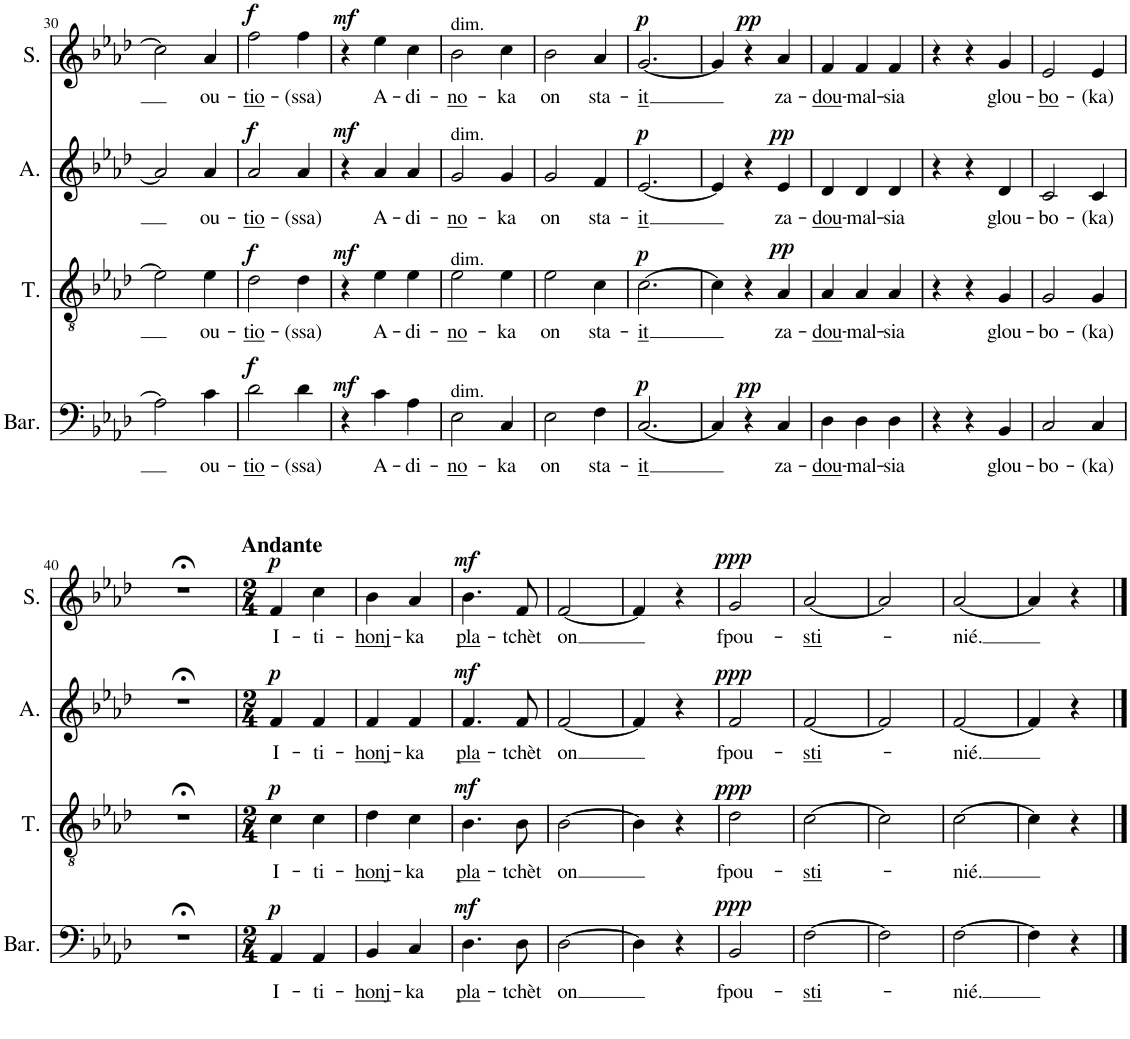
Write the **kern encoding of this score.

**kern	**text	**dynam	**kern	**text	**dynam	**kern	**text	**dynam	**kern	**text	**dynam
*part4	*part4	*part4	*part3	*part3	*part3	*part2	*part2	*part2	*part1	*part1	*part1
*staff4	*staff4	*staff4	*staff3	*staff3	*staff3	*staff2	*staff2	*staff2	*staff1	*staff1	*staff1
*I"Baritone	*	*	*I"Ténor	*	*	*I"Alto	*	*	*I"Soprano	*	*
*I'Bar.	*	*	*I'T.	*	*	*I'A.	*	*	*I'S.	*	*
!!LO:PB:g=z
*clefF4	*	*	*clefGv2	*	*	*clefG2	*	*	*clefG2	*	*
*k[b-e-a-d-]	*	*	*k[b-e-a-d-]	*	*	*k[b-e-a-d-]	*	*	*k[b-e-a-d-]	*	*
*M3/4	*	*	*M3/4	*	*	*M3/4	*	*	*M3/4	*	*
=30	=30	=30	=30	=30	=30	=30	=30	=30	=30	=30	=30
2A-\]	.	.	2e-\]	.	.	2a-/]	.	.	2cc\]	.	.
!	!LO:LY:b	!	!	!LO:LY:b	!	!	!LO:LY:b	!	!	!LO:LY:b	!
4c\	ou-	.	4e-\	ou-	.	4a-/	ou-	.	4a-/	ou-	.
=31	=31	=31	=31	=31	=31	=31	=31	=31	=31	=31	=31
!	!LO:LY:b	!LO:DY:a	!	!LO:LY:b	!LO:DY:a	!	!LO:LY:b	!LO:DY:a	!	!LO:LY:b	!LO:DY:a
2d-\	-tio-	f	2d-\	-tio-	f	2a-/	-tio-	f	2ff\	-tio-	f
!	!LO:LY:b	!	!	!LO:LY:b	!	!	!LO:LY:b	!	!	!LO:LY:b	!
4d-\	-(ssa)	.	4d-\	-(ssa)	.	4a-/	-(ssa)	.	4ff\	-(ssa)	.
=32	=32	=32	=32	=32	=32	=32	=32	=32	=32	=32	=32
!	!	!LO:DY:a	!	!	!LO:DY:a	!	!	!LO:DY:a	!	!	!LO:DY:a
4r	.	mf	4r	.	mf	4r	.	mf	4r	.	mf
!	!LO:LY:b	!	!	!LO:LY:b	!	!	!LO:LY:b	!	!	!LO:LY:b	!
4c\	A-	.	4e-\	A-	.	4a-/	A-	.	4ee-\	A-	.
!	!LO:LY:b	!	!	!LO:LY:b	!	!	!LO:LY:b	!	!	!LO:LY:b	!
4A-\	-di-	.	4e-\	-di-	.	4a-/	-di-	.	4cc\	-di-	.
=33	=33	=33	=33	=33	=33	=33	=33	=33	=33	=33	=33
!	!	!	!	!	!	!	!	!	!LO:TX:a:t=dim.	!	!
!	!	!	!	!	!	!LO:TX:a:t=dim.	!	!	!	!	!
!	!	!	!LO:TX:a:t=dim.	!	!	!	!	!	!	!	!
!LO:TX:a:t=dim.	!	!	!	!	!	!	!	!	!	!	!
!	!LO:LY:b	!	!	!LO:LY:b	!	!	!LO:LY:b	!	!	!LO:LY:b	!
2E-\	-no-	.	2e-\	-no-	.	2g/	-no-	.	2b-\	-no-	.
!	!LO:LY:b	!	!	!LO:LY:b	!	!	!LO:LY:b	!	!	!LO:LY:b	!
4C/	-ka	.	4e-\	-ka	.	4g/	-ka	.	4cc\	-ka	.
=34	=34	=34	=34	=34	=34	=34	=34	=34	=34	=34	=34
!	!LO:LY:b	!	!	!LO:LY:b	!	!	!LO:LY:b	!	!	!LO:LY:b	!
2E-\	on	.	2e-\	on	.	2g/	on	.	2b-\	on	.
!	!LO:LY:b	!	!	!LO:LY:b	!	!	!LO:LY:b	!	!	!LO:LY:b	!
4F\	sta-	.	4c\	sta-	.	4f/	sta-	.	4a-/	sta-	.
=35	=35	=35	=35	=35	=35	=35	=35	=35	=35	=35	=35
!	!LO:LY:b	!LO:DY:a	!	!LO:LY:b	!LO:DY:a	!	!LO:LY:b	!LO:DY:a	!	!LO:LY:b	!LO:DY:a
[2.C/	-it	p	[2.c\	-it	p	[2.e-/	-it	p	[2.g/	-it	p
=36	=36	=36	=36	=36	=36	=36	=36	=36	=36	=36	=36
4C/]	.	.	4c\]	.	.	4e-/]	.	.	4g/]	.	.
!	!	!LO:DY:a	!	!	!	!	!	!	!	!	!LO:DY:a
4r	.	pp	4r	.	.	4r	.	.	4r	.	pp
!	!LO:LY:b	!	!	!LO:LY:b	!LO:DY:a	!	!LO:LY:b	!LO:DY:a	!	!LO:LY:b	!
4C/	za-	.	4A-/	za-	pp	4e-/	za-	pp	4a-/	za-	.
=37	=37	=37	=37	=37	=37	=37	=37	=37	=37	=37	=37
!	!LO:LY:b	!	!	!LO:LY:b	!	!	!LO:LY:b	!	!	!LO:LY:b	!
4D-\	-dou-	.	4A-/	-dou-	.	4d-/	-dou-	.	4f/	-dou-	.
!	!LO:LY:b	!	!	!LO:LY:b	!	!	!LO:LY:b	!	!	!LO:LY:b	!
4D-\	-mal-	.	4A-/	-mal-	.	4d-/	-mal-	.	4f/	-mal-	.
!	!LO:LY:b	!	!	!LO:LY:b	!	!	!LO:LY:b	!	!	!LO:LY:b	!
4D-\	-sia	.	4A-/	-sia	.	4d-/	-sia	.	4f/	-sia	.
=38	=38	=38	=38	=38	=38	=38	=38	=38	=38	=38	=38
4r	.	.	4r	.	.	4r	.	.	4r	.	.
4r	.	.	4r	.	.	4r	.	.	4r	.	.
!	!LO:LY:b	!	!	!LO:LY:b	!	!	!LO:LY:b	!	!	!LO:LY:b	!
4BB-/	glou-	.	4G/	glou-	.	4d-/	glou-	.	4g/	glou-	.
=39	=39	=39	=39	=39	=39	=39	=39	=39	=39	=39	=39
!	!LO:LY:b	!	!	!LO:LY:b	!	!	!LO:LY:b	!	!	!LO:LY:b	!
2C/	-bo-	.	2G/	-bo-	.	2c/	-bo-	.	2e-/	-bo-	.
!	!LO:LY:b	!	!	!LO:LY:b	!	!	!LO:LY:b	!	!	!LO:LY:b	!
4C/	-(ka)	.	4G/	-(ka)	.	4c/	-(ka)	.	4e-/	-(ka)	.
!!LO:LB:g=z
=40	=40	=40	=40	=40	=40	=40	=40	=40	=40	=40	=40
2.r;<	.	.	2.r;<	.	.	2.r;<	.	.	2.r;<	.	.
=41	=41	=41	=41	=41	=41	=41	=41	=41	=41	=41	=41
*M2/4	*	*	*M2/4	*	*	*M2/4	*	*	*M2/4	*	*
!	!	!	!	!	!	!	!	!	!LO:TX:a:B:t=Andante	!	!
!	!LO:LY:b	!LO:DY:a	!	!LO:LY:b	!LO:DY:a	!	!LO:LY:b	!LO:DY:a	!	!LO:LY:b	!LO:DY:a
4AA-/	I-	p	4c\	I-	p	4f/	I-	p	4f/	I-	p
!	!LO:LY:b	!	!	!LO:LY:b	!	!	!LO:LY:b	!	!	!LO:LY:b	!
4AA-/	-ti-	.	4c\	-ti-	.	4f/	-ti-	.	4cc\	-ti-	.
=42	=42	=42	=42	=42	=42	=42	=42	=42	=42	=42	=42
!	!LO:LY:b	!	!	!LO:LY:b	!	!	!LO:LY:b	!	!	!LO:LY:b	!
4BB-/	-honj-	.	4d-\	-honj-	.	4f/	-honj-	.	4b-\	-honj-	.
!	!LO:LY:b	!	!	!LO:LY:b	!	!	!LO:LY:b	!	!	!LO:LY:b	!
4C/	-ka	.	4c\	-ka	.	4f/	-ka	.	4a-/	-ka	.
=43	=43	=43	=43	=43	=43	=43	=43	=43	=43	=43	=43
!	!LO:LY:b	!LO:DY:a	!	!LO:LY:b	!LO:DY:a	!	!LO:LY:b	!LO:DY:a	!	!LO:LY:b	!LO:DY:a
4.D-\	pla-	mf	4.B-\	pla-	mf	4.f/	pla-	mf	4.b-\	pla-	mf
!	!LO:LY:b	!	!	!LO:LY:b	!	!	!LO:LY:b	!	!	!LO:LY:b	!
8D-\	-tchèt	.	8B-\	-tchèt	.	8f/	-tchèt	.	8f/	-tchèt	.
=44	=44	=44	=44	=44	=44	=44	=44	=44	=44	=44	=44
!	!LO:LY:b	!	!	!LO:LY:b	!	!	!LO:LY:b	!	!	!LO:LY:b	!
[2D-\	on	.	[2B-\	on	.	[2f/	on	.	[2f/	on	.
=45	=45	=45	=45	=45	=45	=45	=45	=45	=45	=45	=45
4D-\]	.	.	4B-\]	.	.	4f/]	.	.	4f/]	.	.
4r	.	.	4r	.	.	4r	.	.	4r	.	.
=46	=46	=46	=46	=46	=46	=46	=46	=46	=46	=46	=46
!	!LO:LY:b	!LO:DY:a	!	!LO:LY:b	!LO:DY:a	!	!LO:LY:b	!LO:DY:a	!	!LO:LY:b	!LO:DY:a
2BB-/	fpou-	ppp	2c\	fpou-	ppp	2f/	fpou-	ppp	2g/	fpou-	ppp
=47	=47	=47	=47	=47	=47	=47	=47	=47	=47	=47	=47
!	!LO:LY:b	!	!	!LO:LY:b	!	!	!LO:LY:b	!	!	!LO:LY:b	!
[2F\	-sti-	.	[2c\	-sti-	.	[2f/	-sti-	.	[2a-/	-sti-	.
=48	=48	=48	=48	=48	=48	=48	=48	=48	=48	=48	=48
2F\]	.	.	2c\]	.	.	2f/]	.	.	2a-/]	.	.
=49	=49	=49	=49	=49	=49	=49	=49	=49	=49	=49	=49
!	!LO:LY:b	!	!	!LO:LY:b	!	!	!LO:LY:b	!	!	!LO:LY:b	!
[2F\	-nié.	.	[2c\	-nié.	.	[2f/	-nié.	.	[2a-/	-nié.	.
=50	=50	=50	=50	=50	=50	=50	=50	=50	=50	=50	=50
4F\]	.	.	4c\]	.	.	4f/]	.	.	4a-/]	.	.
4r	.	.	4r	.	.	4r	.	.	4r	.	.
==	==	==	==	==	==	==	==	==	==	==	==
*-	*-	*-	*-	*-	*-	*-	*-	*-	*-	*-	*-
